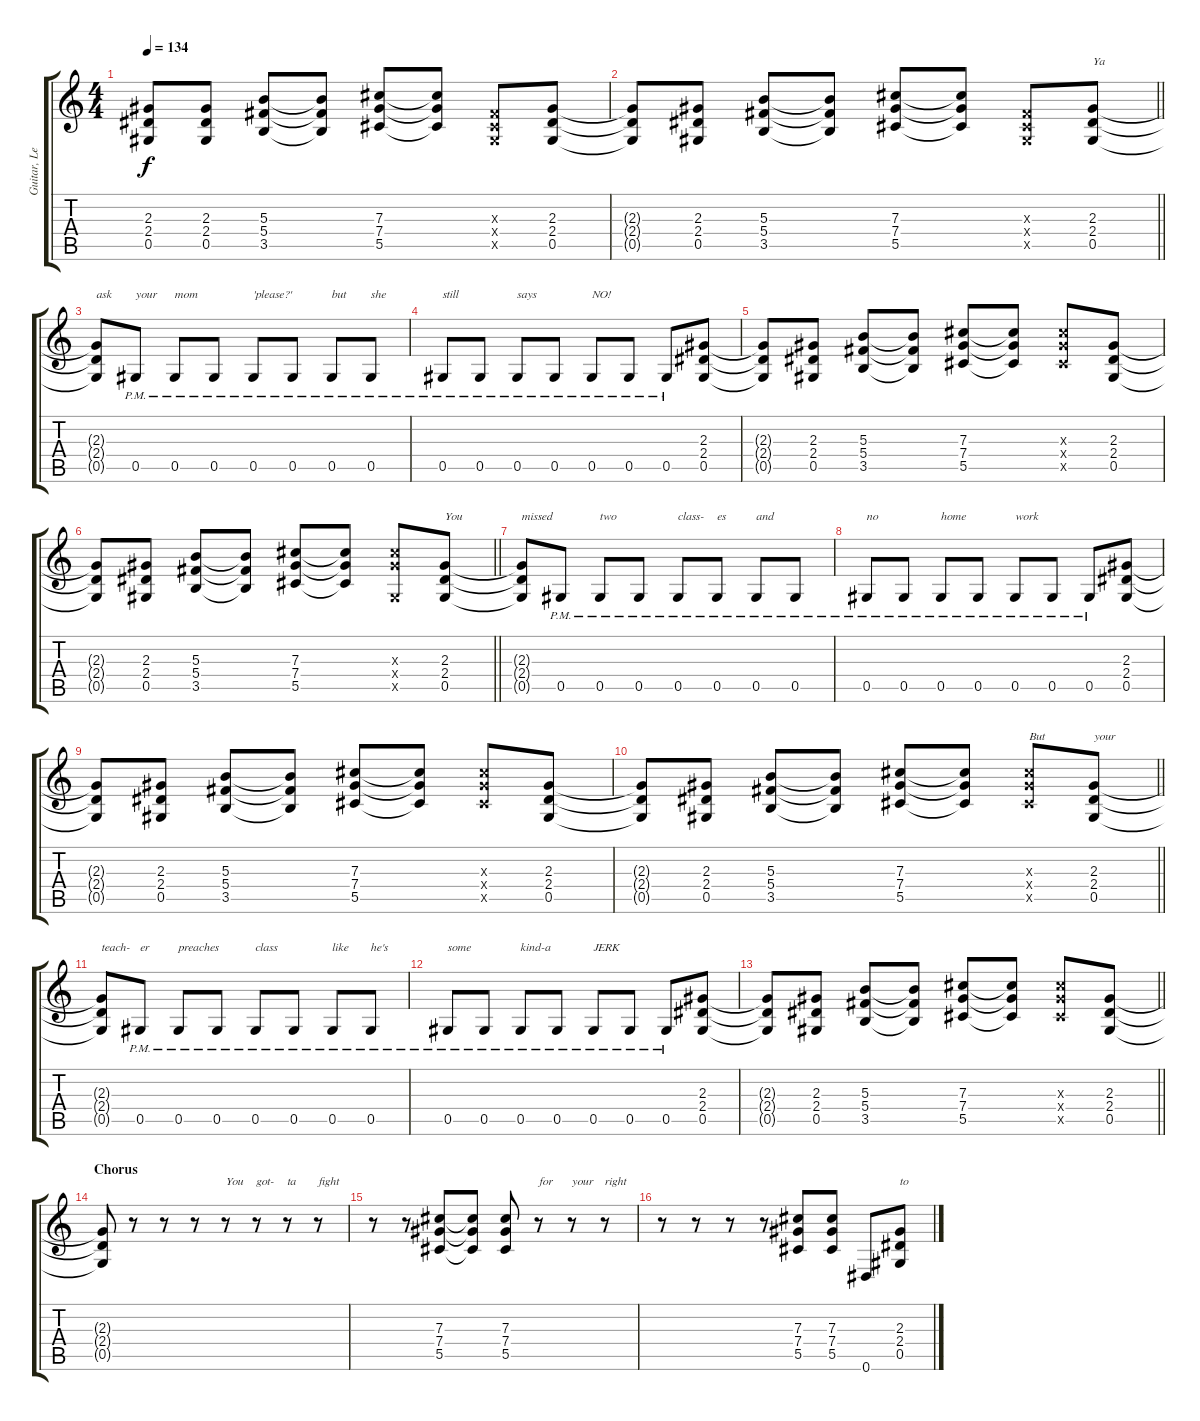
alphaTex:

\track ("Guitar, Lead" "Guitar, Le") {instrument distortionguitar}
\staff {score tabs}
\tuning (Eb4 Bb3 Gb3 Db3 Ab2 Eb2) {hide}
\ts (4 4)
\tempo 134
\clef g2
\ks c
(2.3{t} 2.4{t} 0.5{t}).8{dy f} (2.3 2.4 0.5).8 (5.3 5.4 3.5).8 (5.3{t} 5.4{t} 3.5{t}).8 (7.3 7.4 5.5).8 (7.3{t} 7.4{t} 5.5{t}).8 (0.3{x} 0.4{x} 0.5{x}).8 (2.3 2.4 0.5).8 |
\barLineRight lightlight
(2.3{t} 2.4{t} 0.5{t}).8 (2.3 2.4 0.5).8 (5.3 5.4 3.5).8 (5.3{t} 5.4{t} 3.5{t}).8 (7.3 7.4 5.5).8 (7.3{t} 7.4{t} 5.5{t}).8 (0.3{x} 0.4{x} 0.5{x}).8 (2.3 2.4 0.5).8{txt "Ya"} |
(2.3{t} 2.4{t} 0.5{t}).8{txt "ask"} 0.5{pm}.8{txt "your"} 0.5{pm}.8{txt "mom"} 0.5{pm}.8 0.5{pm}.8{txt "'please?'"} 0.5{pm}.8 0.5{pm}.8{txt "but"} 0.5{pm}.8{txt "she"} |
0.5{pm}.8{txt "still"} 0.5{pm}.8 0.5{pm}.8{txt "says"} 0.5{pm}.8 0.5{pm}.8{txt "NO!"} 0.5{pm}.8 0.5{pm}.8 (2.3 2.4 0.5).8 |
(2.3{t} 2.4{t} 0.5{t}).8 (2.3 2.4 0.5).8 (5.3 5.4 3.5).8 (5.3{t} 5.4{t} 3.5{t}).8 (7.3 7.4 5.5).8 (7.3{t} 7.4{t} 5.5{t}).8 (7.3{x} 7.4{x} 5.5{x}).8 (2.3 2.4 0.5).8 |
\barLineRight lightlight
(2.3{t} 2.4{t} 0.5{t}).8 (2.3 2.4 0.5).8 (5.3 5.4 3.5).8 (5.3{t} 5.4{t} 3.5{t}).8 (7.3 7.4 5.5).8 (7.3{t} 7.4{t} 5.5{t}).8 (7.3{x} 7.4{x} 0.5{x}).8 (2.3 2.4 0.5).8{txt "You"} |
(2.3{t} 2.4{t} 0.5{t}).8{txt "missed"} 0.5{pm}.8 0.5{pm}.8{txt "two"} 0.5{pm}.8 0.5{pm}.8{txt "class-"} 0.5{pm}.8{txt "es"} 0.5{pm}.8{txt "and"} 0.5{pm}.8 |
0.5{pm}.8{txt "no"} 0.5{pm}.8 0.5{pm}.8{txt "home"} 0.5{pm}.8 0.5{pm}.8{txt "work"} 0.5{pm}.8 0.5{pm}.8 (2.3 2.4 0.5).8 |
(2.3{t} 2.4{t} 0.5{t}).8 (2.3 2.4 0.5).8 (5.3 5.4 3.5).8 (5.3{t} 5.4{t} 3.5{t}).8 (7.3 7.4 5.5).8 (7.3{t} 7.4{t} 5.5{t}).8 (7.3{x} 7.4{x} 5.5{x}).8 (2.3 2.4 0.5).8 |
\barLineRight lightlight
(2.3{t} 2.4{t} 0.5{t}).8 (2.3 2.4 0.5).8 (5.3 5.4 3.5).8 (5.3{t} 5.4{t} 3.5{t}).8 (7.3 7.4 5.5).8 (7.3{t} 7.4{t} 5.5{t}).8 (7.3{x} 7.4{x} 5.5{x}).8{txt "But"} (2.3 2.4 0.5).8{txt "your"} |
(2.3{t} 2.4{t} 0.5{t}).8{txt "teach-"} 0.5{pm}.8{txt "er"} 0.5{pm}.8{txt "preaches"} 0.5{pm}.8 0.5{pm}.8{txt "class"} 0.5{pm}.8 0.5{pm}.8{txt "like"} 0.5{pm}.8{txt "he's"} |
0.5{pm}.8{txt "some"} 0.5{pm}.8 0.5{pm}.8{txt "kind-a"} 0.5{pm}.8 0.5{pm}.8{txt "JERK"} 0.5{pm}.8 0.5{pm}.8 (2.3 2.4 0.5).8 |
\barLineRight lightlight
(2.3{t} 2.4{t} 0.5{t}).8 (2.3 2.4 0.5).8 (5.3 5.4 3.5).8 (5.3{t} 5.4{t} 3.5{t}).8 (7.3 7.4 5.5).8 (7.3{t} 7.4{t} 5.5{t}).8 (7.3{x} 7.4{x} 5.5{x}).8 (2.3 2.4 0.5).8 |
\section ("" "Chorus")
(2.3{t} 2.4{t} 0.5{t}).8 r.8 r.8 r.8 r.8{txt "You"} r.8{txt "got-"} r.8{txt "ta"} r.8{txt "fight"} |
r.8 r.8 (7.3 7.4 5.5).8 (7.3{t} 7.4{t} 5.5{t}).8 (7.3 7.4 5.5).8 r.8{txt "for"} r.8{txt "your"} r.8{txt "right"} |
r.8 r.8 r.8 r.8 (7.3 7.4 5.5).8 (7.3 7.4 5.5).8 0.6.8 (2.3 2.4 0.5).8{txt "to"}
